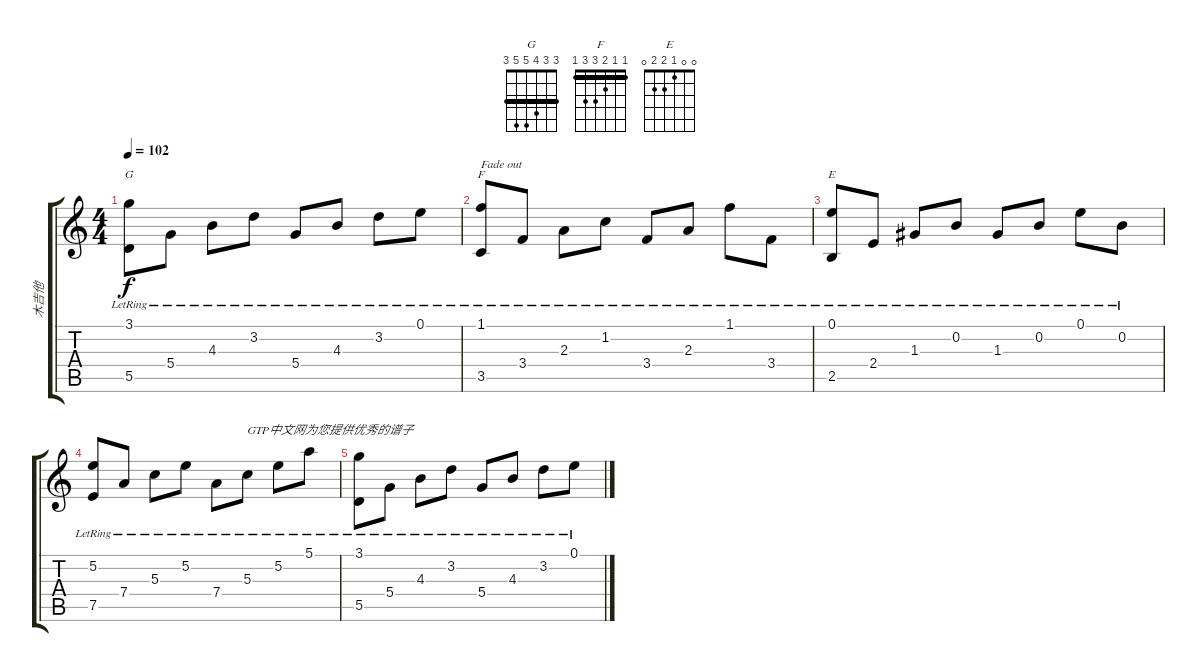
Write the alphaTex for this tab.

\track ("木吉他" "木吉他") {instrument acousticguitarsteel}
\staff {score tabs}
\tuning (E4 B3 G3 D3 A2 E2) {hide}
\chord ("G" 3 3 4 5 5 3) {barre 3}
\chord ("F" 1 1 2 3 3 1) {barre 1}
\chord ("E" 0 0 1 2 2 0)
\ts (4 4)
\tempo 102
\clef g2
\ks c
(3.1{lr} 5.5{lr}).8{ch "G" dy f} 5.4{lr}.8 4.3{lr}.8 3.2{lr}.8 5.4{lr}.8 4.3{lr}.8 3.2{lr}.8 0.1{lr}.8 |
(1.1{lr} 3.5{lr}).8{ch "F" txt "Fade out" volume 2} 3.4{lr}.8 2.3{lr}.8 1.2{lr}.8 3.4{lr}.8 2.3{lr}.8 1.1{lr}.8 3.4{lr}.8 |
(0.1{lr} 2.5{lr}).8{ch "E"} 2.4{lr}.8 1.3{lr}.8 0.2{lr}.8 1.3{lr}.8 0.2{lr}.8 0.1{lr}.8 0.2{lr}.8 |
(5.2{lr} 7.5{lr}).8 7.4{lr}.8 5.3{lr}.8 5.2{lr}.8 7.4{lr}.8 5.3{lr}.8{txt "GTP中文网为您提供优秀的谱子"} 5.2{lr}.8 5.1{lr}.8 |
(3.1{lr} 5.5{lr}).8 5.4{lr}.8 4.3{lr}.8 3.2{lr}.8 5.4{lr}.8 4.3{lr}.8 3.2{lr}.8 0.1{lr}.8
